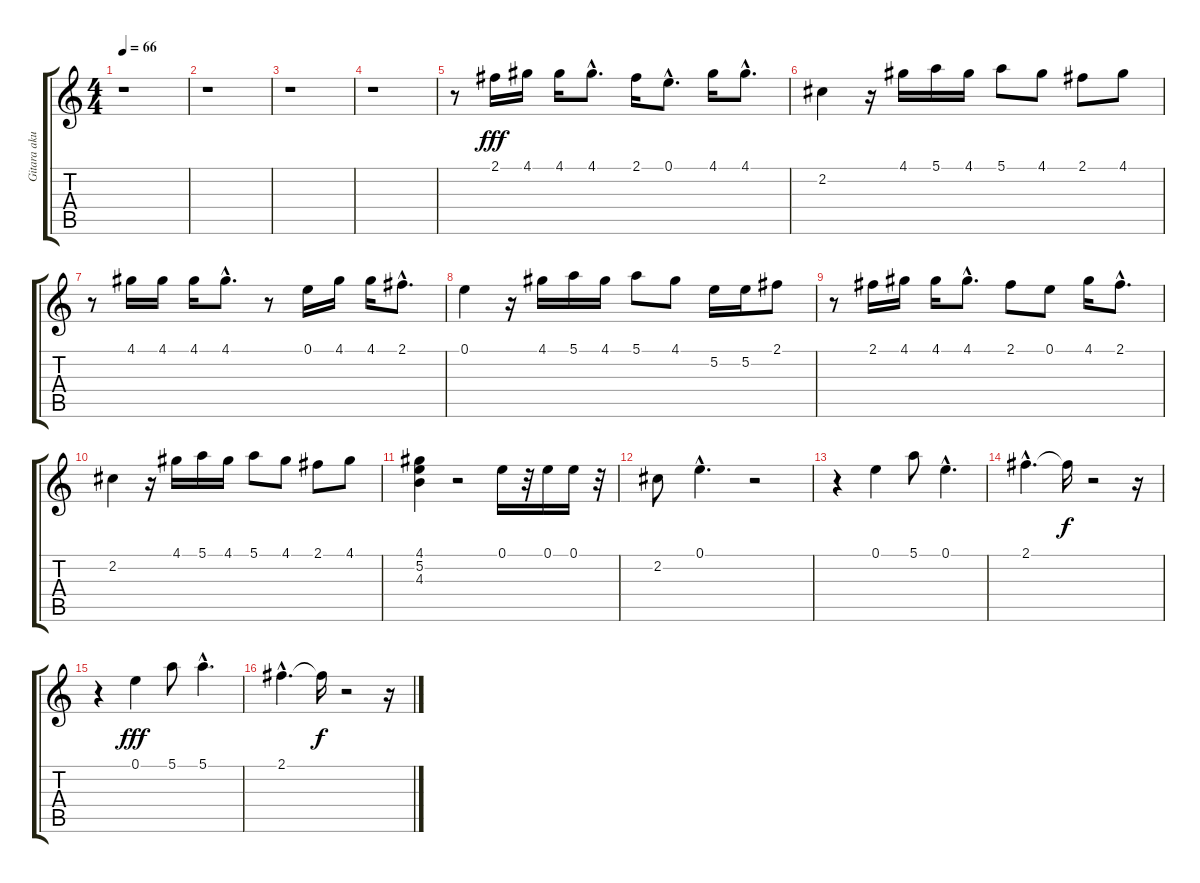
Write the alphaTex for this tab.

\track ("Gitara akustyczna 2" "Gitara aku") {instrument acousticguitarsteel}
\staff {score tabs}
\tuning (E4 B3 G3 D3 A2 E2) {hide}
\ts (4 4)
\tempo 66
\clef g2
\ks c
r.1{dy fff instrument acousticguitarsteel} |
r.1 |
r.1 |
r.1 |
r.8 2.1.16 4.1.16 4.1.16 4.1{hac}.8{d} 2.1.16 0.1{hac}.8{d} 4.1.16 4.1{hac}.8{d} |
2.2.4 r.16 4.1.16 5.1.16 4.1.16 5.1.8 4.1.8 2.1.8 4.1.8 |
r.8 4.1.16 4.1.16 4.1.16 4.1{hac}.8{d} r.8 0.1.16 4.1.16 4.1.16 2.1{hac}.8{d} |
0.1.4 r.16 4.1.16 5.1.16 4.1.16 5.1.8 4.1.8 5.2.16 5.2.16 2.1.8 |
r.8 2.1.16 4.1.16 4.1.16 4.1{hac}.8{d} 2.1.8 0.1.8 4.1.16 2.1{hac}.8{d} |
2.2.4 r.16 4.1.16 5.1.16 4.1.16 5.1.8 4.1.8 2.1.8 4.1.8 |
(4.1 5.2 4.3).4 r.2 0.1.16 r.32 0.1.16 0.1.16 r.32 |
2.2.8 0.1{hac}.4{d} r.2 |
r.4 0.1.4 5.1.8 0.1{hac}.4{d} |
2.1{hac}.4{d} 2.1{t}.16{dy f} r.2 r.16 |
r.4 0.1.4{dy fff} 5.1.8 5.1{hac}.4{d} |
2.1{hac}.4{d} 2.1{t}.16{dy f} r.2 r.16
